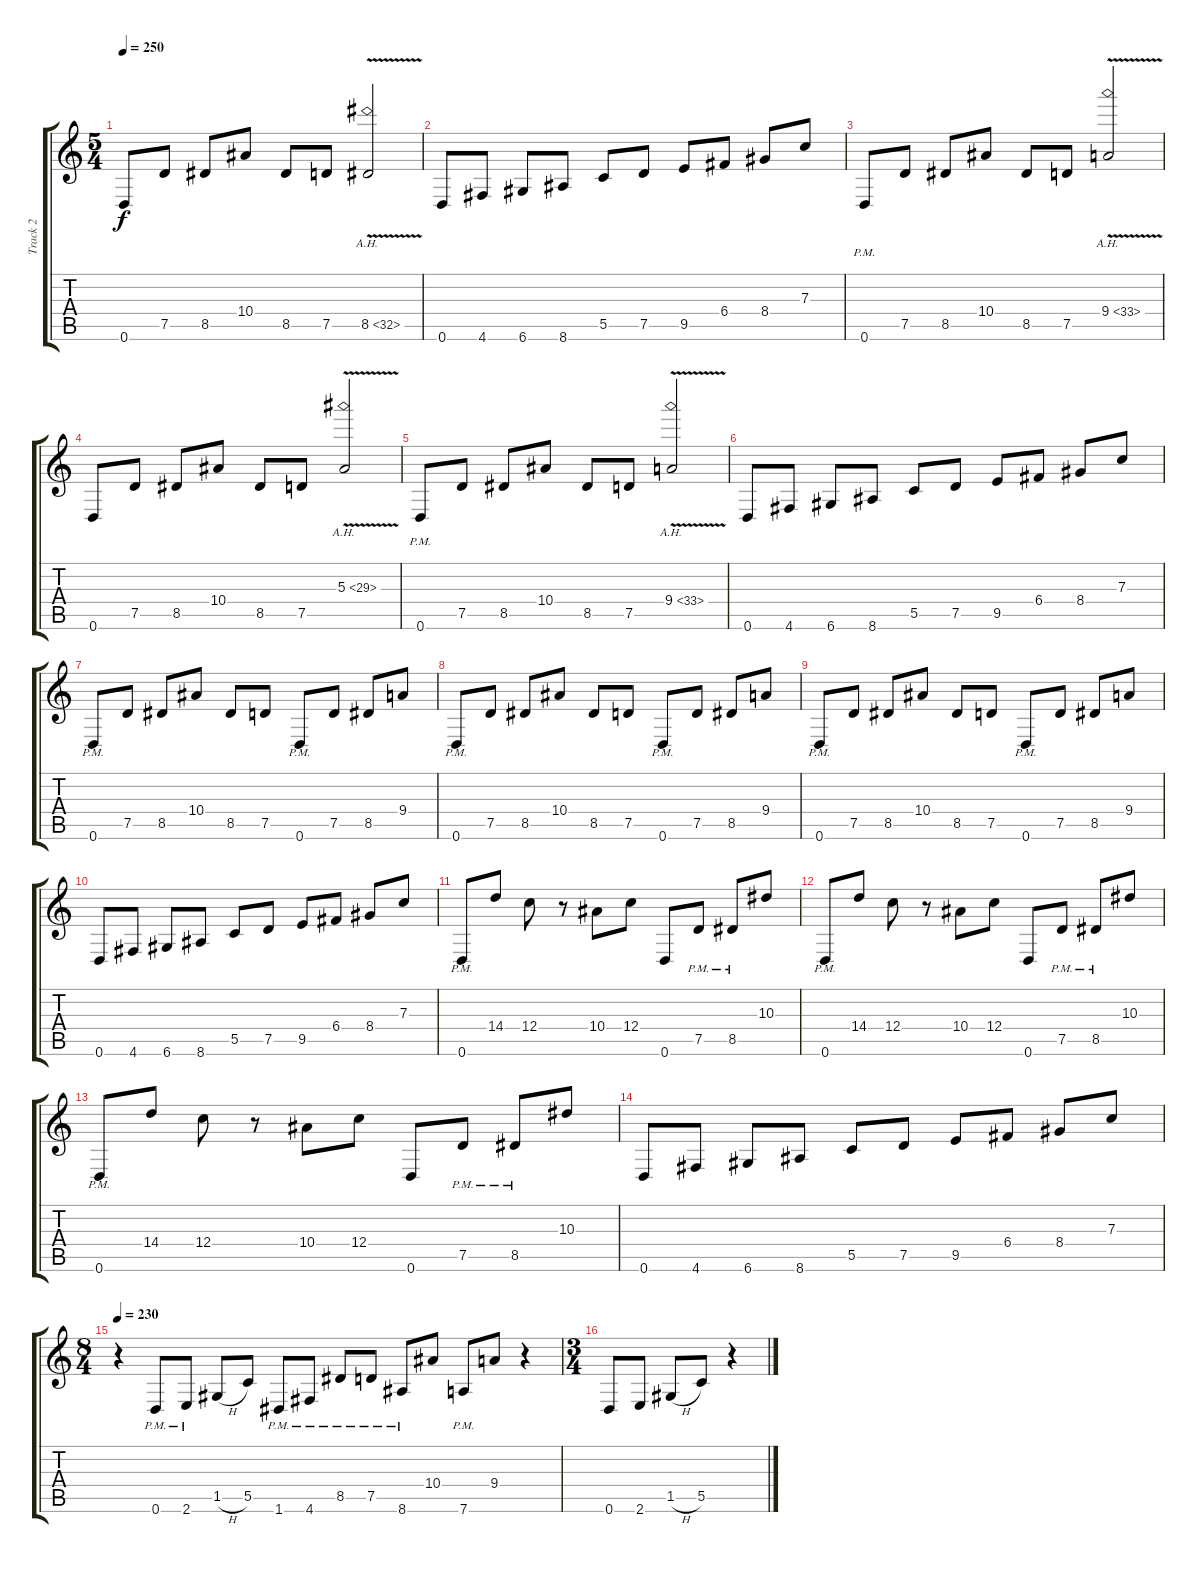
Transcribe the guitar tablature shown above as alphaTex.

\track ("Track 2" "Track 2") {instrument distortionguitar}
\staff {score tabs}
\tuning (D4 A3 F3 C3 G2 D2) {hide}
\ts (5 4)
\tempo 250
\clef g2
\ks c
0.6.8{dy f} 7.5.8 8.5.8 10.4.8 8.5.8 7.5.8 8.5{ah 24 v}.2 |
0.6.8 4.6.8 6.6.8 8.6.8 5.5.8 7.5.8 9.5.8 6.4.8 8.4.8 7.3.8 |
0.6{pm}.8 7.5.8 8.5.8 10.4.8 8.5.8 7.5.8 9.4{ah 24 v}.2 |
0.6.8 7.5.8 8.5.8 10.4.8 8.5.8 7.5.8 5.3{ah 24 v}.2 |
0.6{pm}.8 7.5.8 8.5.8 10.4.8 8.5.8 7.5.8 9.4{ah 24 v}.2 |
0.6.8 4.6.8 6.6.8 8.6.8 5.5.8 7.5.8 9.5.8 6.4.8 8.4.8 7.3.8 |
0.6{pm}.8 7.5.8 8.5.8 10.4.8 8.5.8 7.5.8 0.6{pm}.8 7.5.8 8.5.8 9.4.8 |
0.6{pm}.8 7.5.8 8.5.8 10.4.8 8.5.8 7.5.8 0.6{pm}.8 7.5.8 8.5.8 9.4.8 |
0.6{pm}.8 7.5.8 8.5.8 10.4.8 8.5.8 7.5.8 0.6{pm}.8 7.5.8 8.5.8 9.4.8 |
0.6.8 4.6.8 6.6.8 8.6.8 5.5.8 7.5.8 9.5.8 6.4.8 8.4.8 7.3.8 |
0.6{pm}.8 14.4.8 12.4.8 r.8 10.4.8 12.4.8 0.6.8 7.5{pm}.8 8.5{pm}.8 10.3.8 |
0.6{pm}.8 14.4.8 12.4.8 r.8 10.4.8 12.4.8 0.6.8 7.5{pm}.8 8.5{pm}.8 10.3.8 |
0.6{pm}.8 14.4.8 12.4.8 r.8 10.4.8 12.4.8 0.6.8 7.5{pm}.8 8.5{pm}.8 10.3.8 |
0.6.8 4.6.8 6.6.8 8.6.8 5.5.8 7.5.8 9.5.8 6.4.8 8.4.8 7.3.8 |
\ts (8 4)
\tempo 230
r.4 0.6{pm}.8 2.6{pm}.8 1.5{h}.8 5.5.8 1.6{pm}.8 4.6{pm}.8 8.5{pm}.8 7.5{pm}.8 8.6{pm}.8 10.4.8 7.6{pm}.8 9.4.8 r.4 |
\ts (3 4)
0.6.8 2.6.8 1.5{h}.8 5.5.8 r.4
